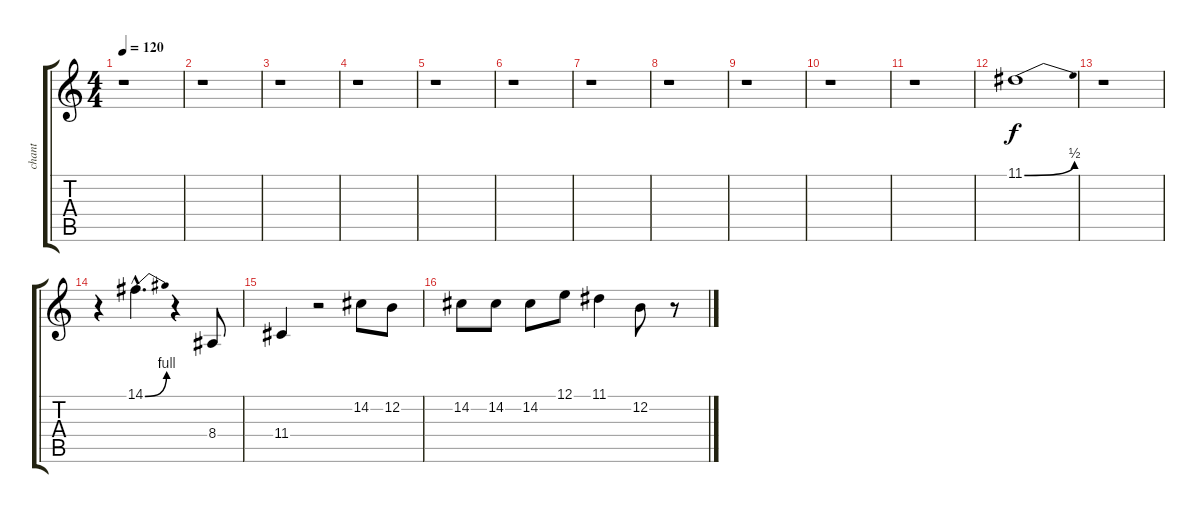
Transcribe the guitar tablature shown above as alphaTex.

\track ("chant" "chant") {instrument sopranosax}
\staff {score tabs}
\tuning (E4 B3 G3 D3 A2 E2) {hide}
\ts (4 4)
\tempo 120
\clef g2
\ks c
r.1{dy f} |
r.1 |
r.1 |
r.1 |
r.1 |
r.1 |
r.1 |
r.1 |
r.1 |
r.1 |
r.1 |
11.1{be (bend 0 0 60 2)}.1 |
r.1 |
r.4 14.1{be (bend 0 0 60 4) hac}.4{d} r.4 8.4.8 |
11.4.4 r.2 14.2.8 12.2.8 |
14.2.8 14.2.8 14.2.8 12.1.8 11.1.4 12.2.8 r.8
